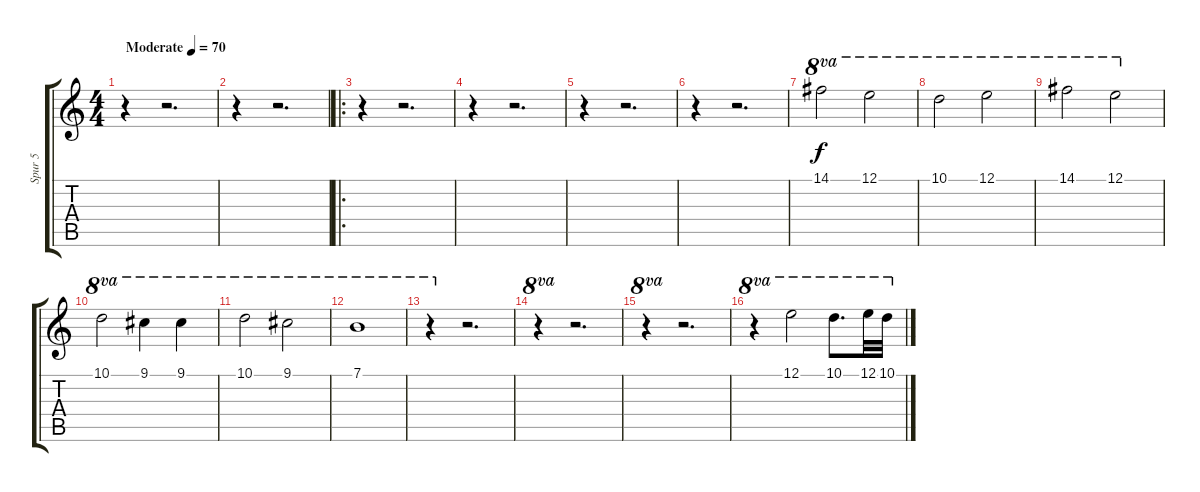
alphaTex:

\track ("Spur 5" "Spur 5") {instrument ocarina}
\staff {score tabs}
\tuning (E5 B4 G4 D4 A3 E3) {hide}
\ts (4 4)
\tempo (70 "Moderate")
\clef g2
\ks c
r.4{dy f instrument ocarina} r.2{d} |
r.4 r.2{d} |
\ro
r.4 r.2{d} |
r.4 r.2{d} |
r.4 r.2{d} |
r.4 r.2{d} |
14.1.2{ot 8va} 12.1.2{ot 8va} |
10.1.2{ot 8va} 12.1.2{ot 8va} |
14.1.2{ot 8va} 12.1.2{ot 8va} |
10.1.2{ot 8va} 9.1.4{ot 8va} 9.1.4{ot 8va} |
10.1.2{ot 8va} 9.1.2{ot 8va} |
7.1.1{ot 8va} |
r.4{ot 8va} r.2{d} |
r.4{ot 8va} r.2{d} |
r.4{ot 8va} r.2{d} |
r.4{ot 8va} 12.1.2{ot 8va} 10.1.8{d ot 8va} 12.1.32{ot 8va} 10.1.32{ot 8va}
